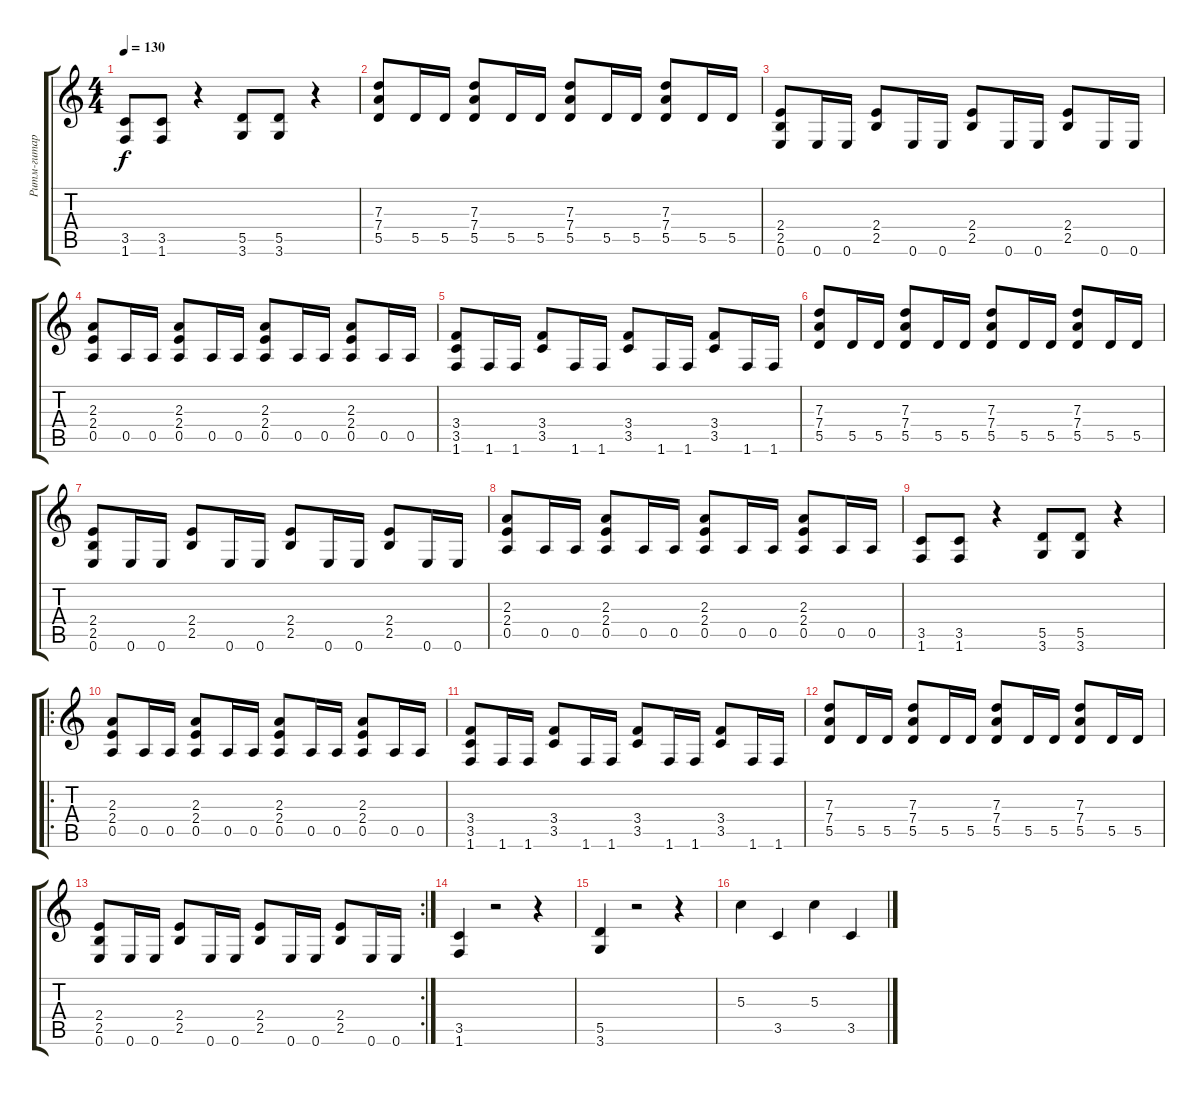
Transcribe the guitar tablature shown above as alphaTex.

\track ("Ритм-гитара" "Ритм-гитар") {instrument distortionguitar}
\staff {score tabs}
\tuning (E4 B3 G3 D3 A2 E2) {hide}
\ts (4 4)
\tempo 130
\clef g2
\ks c
(3.5 1.6).8{dy f} (3.5 1.6).8 r.4 (5.5 3.6).8 (5.5 3.6).8 r.4 |
(7.3 7.4 5.5).8 5.5.16 5.5.16 (7.3 7.4 5.5).8 5.5.16 5.5.16 (7.3 7.4 5.5).8 5.5.16 5.5.16 (7.3 7.4 5.5).8 5.5.16 5.5.16 |
(2.4 2.5 0.6).8 0.6.16 0.6.16 (2.4 2.5).8 0.6.16 0.6.16 (2.4 2.5).8 0.6.16 0.6.16 (2.4 2.5).8 0.6.16 0.6.16 |
(2.3 2.4 0.5).8 0.5.16 0.5.16 (2.3 2.4 0.5).8 0.5.16 0.5.16 (2.3 2.4 0.5).8 0.5.16 0.5.16 (2.3 2.4 0.5).8 0.5.16 0.5.16 |
(3.4 3.5 1.6).8 1.6.16 1.6.16 (3.4 3.5).8 1.6.16 1.6.16 (3.4 3.5).8 1.6.16 1.6.16 (3.4 3.5).8 1.6.16 1.6.16 |
(7.3 7.4 5.5).8 5.5.16 5.5.16 (7.3 7.4 5.5).8 5.5.16 5.5.16 (7.3 7.4 5.5).8 5.5.16 5.5.16 (7.3 7.4 5.5).8 5.5.16 5.5.16 |
(2.4 2.5 0.6).8 0.6.16 0.6.16 (2.4 2.5).8 0.6.16 0.6.16 (2.4 2.5).8 0.6.16 0.6.16 (2.4 2.5).8 0.6.16 0.6.16 |
(2.3 2.4 0.5).8 0.5.16 0.5.16 (2.3 2.4 0.5).8 0.5.16 0.5.16 (2.3 2.4 0.5).8 0.5.16 0.5.16 (2.3 2.4 0.5).8 0.5.16 0.5.16 |
(3.5 1.6).8 (3.5 1.6).8 r.4 (5.5 3.6).8 (5.5 3.6).8 r.4 |
\ro
(2.3 2.4 0.5).8 0.5.16 0.5.16 (2.3 2.4 0.5).8 0.5.16 0.5.16 (2.3 2.4 0.5).8 0.5.16 0.5.16 (2.3 2.4 0.5).8 0.5.16 0.5.16 |
(3.4 3.5 1.6).8 1.6.16 1.6.16 (3.4 3.5).8 1.6.16 1.6.16 (3.4 3.5).8 1.6.16 1.6.16 (3.4 3.5).8 1.6.16 1.6.16 |
(7.3 7.4 5.5).8 5.5.16 5.5.16 (7.3 7.4 5.5).8 5.5.16 5.5.16 (7.3 7.4 5.5).8 5.5.16 5.5.16 (7.3 7.4 5.5).8 5.5.16 5.5.16 |
\rc 2
(2.4 2.5 0.6).8 0.6.16 0.6.16 (2.4 2.5).8 0.6.16 0.6.16 (2.4 2.5).8 0.6.16 0.6.16 (2.4 2.5).8 0.6.16 0.6.16 |
(3.5 1.6).4 r.2 r.4 |
(5.5 3.6).4 r.2 r.4 |
5.3.4 3.5.4 5.3.4 3.5.4
